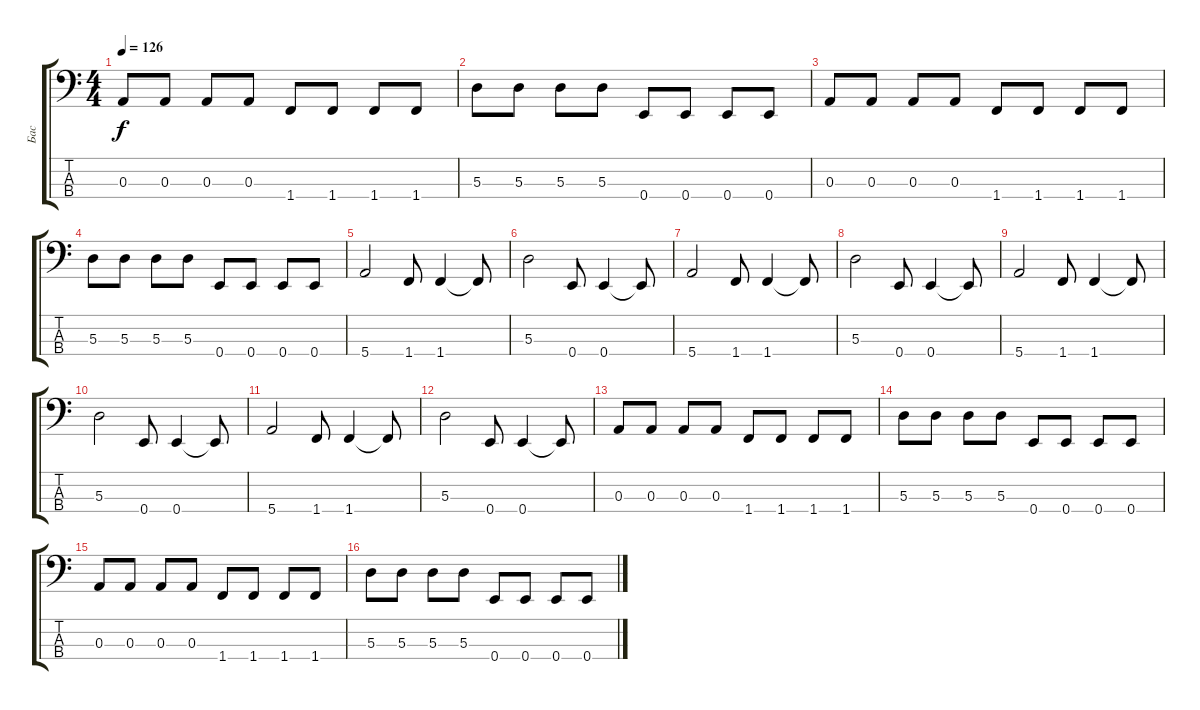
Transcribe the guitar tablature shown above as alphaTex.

\track ("Бас" "Бас") {instrument electricbassfinger}
\staff {score tabs}
\tuning (G2 D2 A1 E1) {hide}
\ts (4 4)
\tempo 126
\clef f4
\ks c
0.3.8{dy f} 0.3.8 0.3.8 0.3.8 1.4.8 1.4.8 1.4.8 1.4.8 |
5.3.8 5.3.8 5.3.8 5.3.8 0.4.8 0.4.8 0.4.8 0.4.8 |
0.3.8 0.3.8 0.3.8 0.3.8 1.4.8 1.4.8 1.4.8 1.4.8 |
5.3.8 5.3.8 5.3.8 5.3.8 0.4.8 0.4.8 0.4.8 0.4.8 |
5.4.2 1.4.8 1.4.4 1.4{t}.8 |
5.3.2 0.4.8 0.4.4 0.4{t}.8 |
5.4.2 1.4.8 1.4.4 1.4{t}.8 |
5.3.2 0.4.8 0.4.4 0.4{t}.8 |
5.4.2 1.4.8 1.4.4 1.4{t}.8 |
5.3.2 0.4.8 0.4.4 0.4{t}.8 |
5.4.2 1.4.8 1.4.4 1.4{t}.8 |
5.3.2 0.4.8 0.4.4 0.4{t}.8 |
0.3.8 0.3.8 0.3.8 0.3.8 1.4.8 1.4.8 1.4.8 1.4.8 |
5.3.8 5.3.8 5.3.8 5.3.8 0.4.8 0.4.8 0.4.8 0.4.8 |
0.3.8 0.3.8 0.3.8 0.3.8 1.4.8 1.4.8 1.4.8 1.4.8 |
5.3.8 5.3.8 5.3.8 5.3.8 0.4.8 0.4.8 0.4.8 0.4.8
